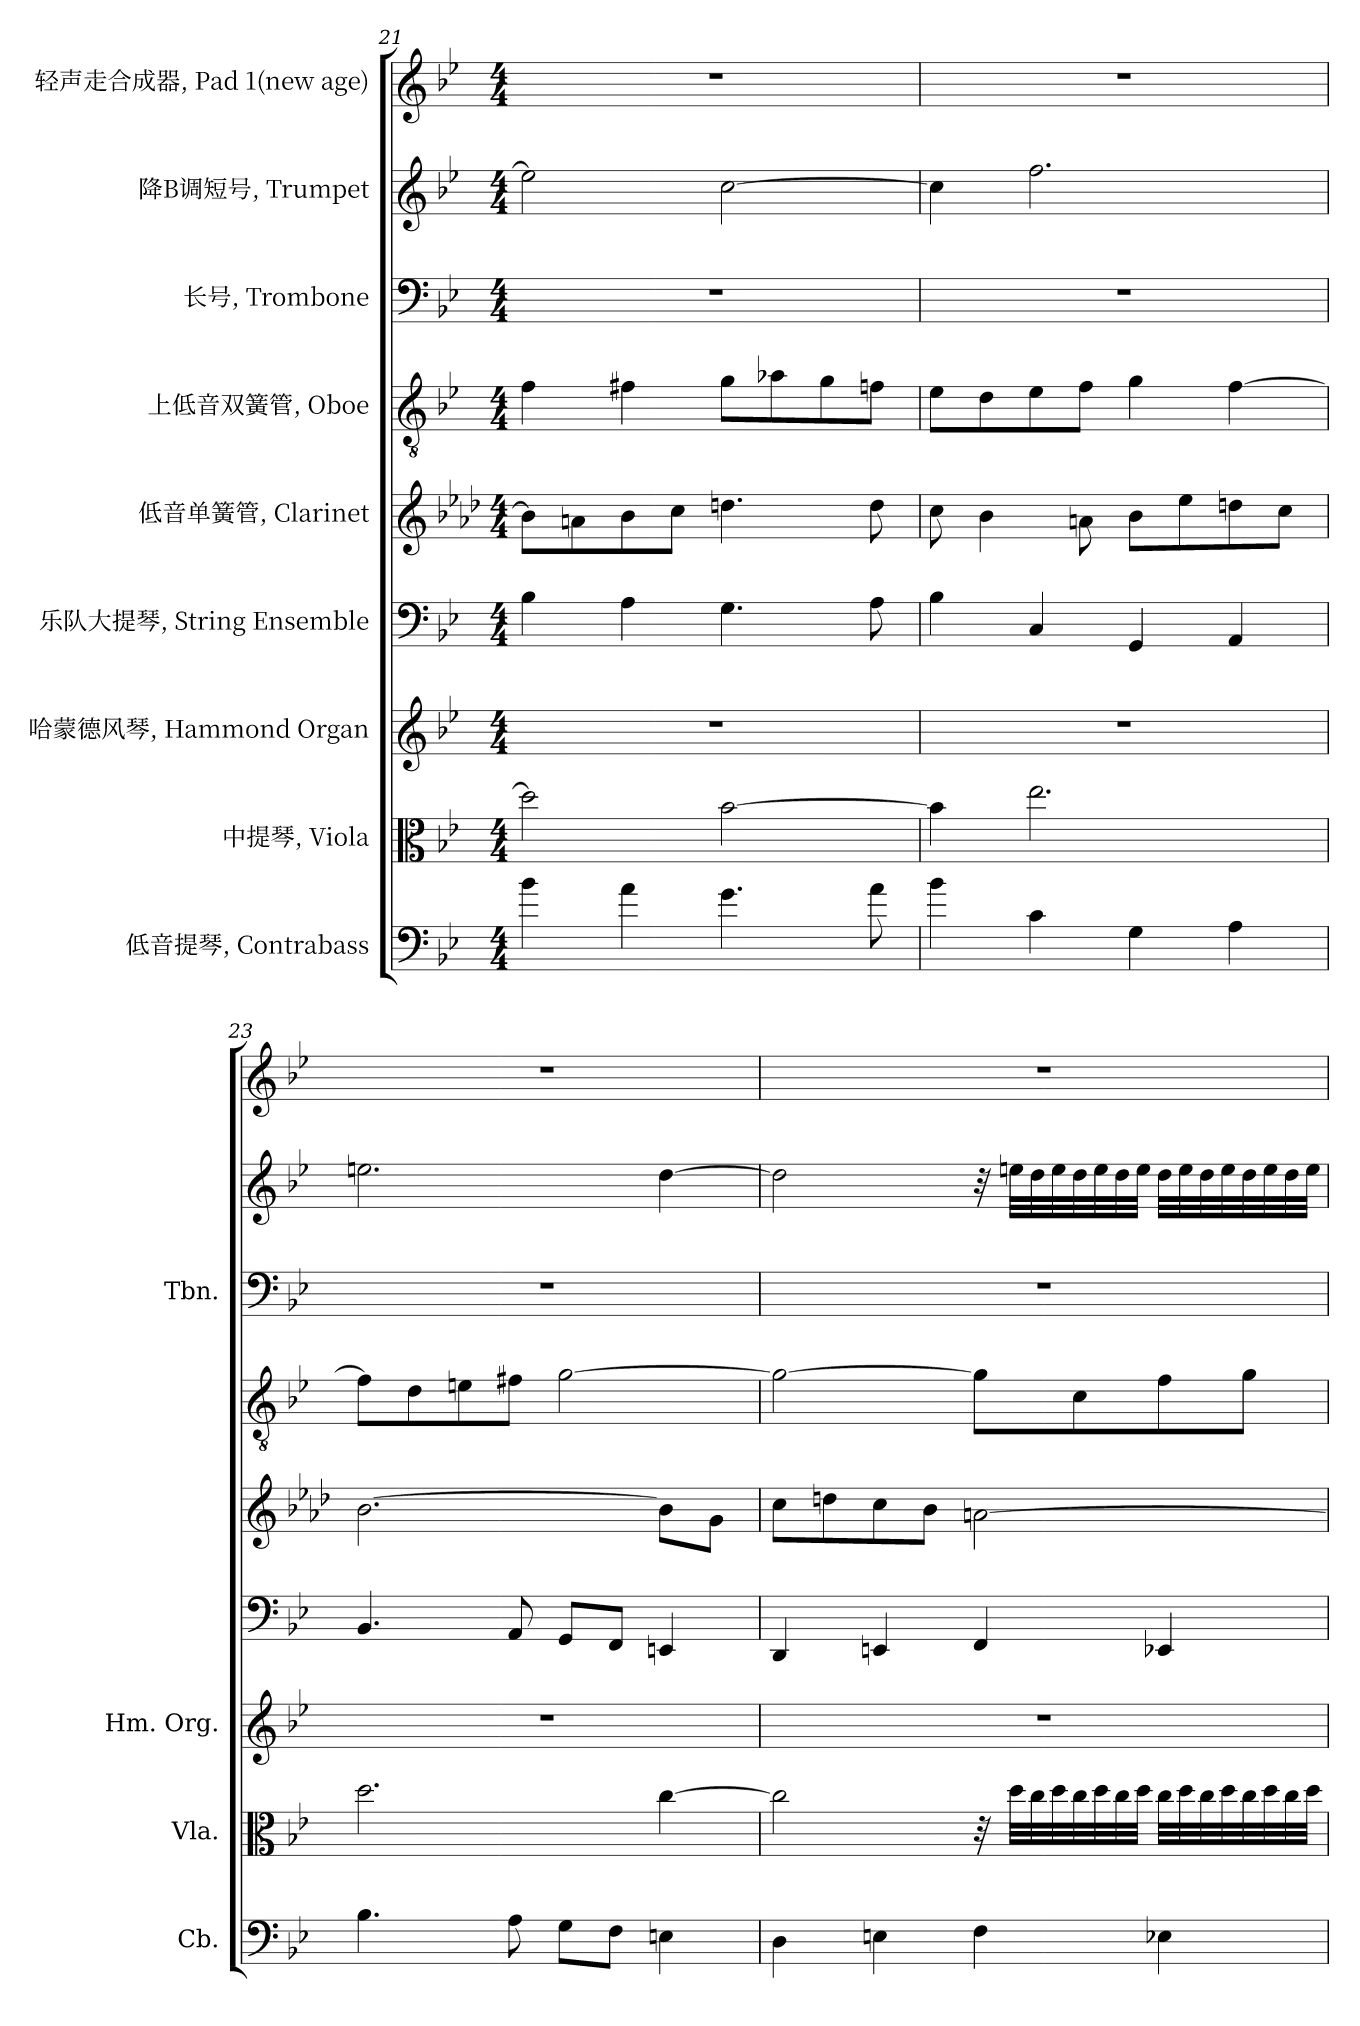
**kern	**kern	**kern	**kern	**kern	**kern	**kern	**kern	**kern
*part9	*part8	*part7	*part6	*part5	*part4	*part3	*part2	*part1
*staff9	*staff8	*staff7	*staff6	*staff5	*staff4	*staff3	*staff2	*staff1
*I"低音提琴, Contrabass	*I"中提琴, Viola	*I"哈蒙德风琴, Hammond Organ	*I"乐队大提琴, String Ensemble	*I"低音单簧管, Clarinet	*I"上低音双簧管, Oboe	*I"长号, Trombone	*I"降B调短号, Trumpet	*I"轻声走合成器, Pad 1(new age)
*I'Cb.	*I'Vla.	*I'Hm. Org.	*	*	*	*I'Tbn.	*	*
*clefF4	*clefC3	*clefG2	*clefF4	*clefG2	*clefGv2	*clefF4	*clefG2	*clefG2
*ITrd7c12	*	*	*	*ITrd8c14	*	*	*ITrd1c2	*
*k[b-e-]	*k[b-e-]	*k[b-e-]	*k[b-e-]	*k[b-e-a-d-]	*k[b-e-]	*k[b-e-]	*k[b-e-a-d-]	*k[b-e-]
*M4/4	*M4/4	*M4/4	*M4/4	*M4/4	*M4/4	*M4/4	*M4/4	*M4/4
=21	=21	=21	=21	=21	=21	=21	=21	=21
4B-\	2dd\]	1r	4B-\	8B-\L]	4f\	1r	2dd\]	1r
.	.	.	.	8An\	.	.	.	.
4A\	.	.	4A\	8B-\	4f#X\	.	.	.
.	.	.	.	8c\J	.	.	.	.
4.G\	[2b-\	.	4.G\	4.dn\	8g\L	.	[2b-\	.
.	.	.	.	.	8a-X\	.	.	.
.	.	.	.	.	8g\	.	.	.
8A\	.	.	8A\	8d\	8fn\J	.	.	.
=22	=22	=22	=22	=22	=22	=22	=22	=22
4B-\	4b-\]	1r	4B-\	8c\	8e-\L	1r	4b-\]	1r
.	.	.	.	4B-\	8d\	.	.	.
4C\	2.ee-\	.	4C/	.	8e-\	.	2.ee-\	.
.	.	.	.	8An\	8f\J	.	.	.
4GG\	.	.	4GG/	8B-\L	4g\	.	.	.
.	.	.	.	8e-\	.	.	.	.
4AA\	.	.	4AA/	8dn\	[4f\	.	.	.
.	.	.	.	8c\J	.	.	.	.
!!LO:PB:g=z
=23	=23	=23	=23	=23	=23	=23	=23	=23
4.BB-\	2.dd\	1r	4.BB-/	[2.B-\	8f\L]	1r	2.ddn\	1r
.	.	.	.	.	8d\	.	.	.
.	.	.	.	.	8en\	.	.	.
8AA\	.	.	8AA/	.	8f#X\J	.	.	.
8GG\L	.	.	8GG/L	.	[2g\	.	.	.
8FF\J	.	.	8FF/J	.	.	.	.	.
4EEn\	[4cc\	.	4EEn/	8B-\L]	.	.	[4cc\	.
.	.	.	.	8G\J	.	.	.	.
=24	=24	=24	=24	=24	=24	=24	=24	=24
4DD\	2cc\]	1r	4DD/	8c\L	2g\_	1r	2cc\]	1r
.	.	.	.	8dn\	.	.	.	.
4EEn\	.	.	4EEn/	8c\	.	.	.	.
.	.	.	.	8B-\J	.	.	.	.
4FF\	32r	.	4FF/	[2An\	8g\L]	.	32r	.
.	32dd\LLL	.	.	.	.	.	32ddn\LLL	.
.	32cc\	.	.	.	.	.	32cc\	.
.	32dd\	.	.	.	.	.	32dd\	.
.	32cc\	.	.	.	8c\	.	32cc\	.
.	32dd\	.	.	.	.	.	32dd\	.
.	32cc\	.	.	.	.	.	32cc\	.
.	32dd\JJJ	.	.	.	.	.	32dd\JJJ	.
4EE-X\	32cc\LLL	.	4EE-X/	.	8f\	.	32cc\LLL	.
.	32dd\	.	.	.	.	.	32dd\	.
.	32cc\	.	.	.	.	.	32cc\	.
.	32dd\	.	.	.	.	.	32dd\	.
.	32cc\	.	.	.	8g\J	.	32cc\	.
.	32dd\	.	.	.	.	.	32dd\	.
.	32cc\	.	.	.	.	.	32cc\	.
.	32dd\JJJ	.	.	.	.	.	32dd\JJJ	.
=	=	=	=	=	=	=	=	=
*-	*-	*-	*-	*-	*-	*-	*-	*-
